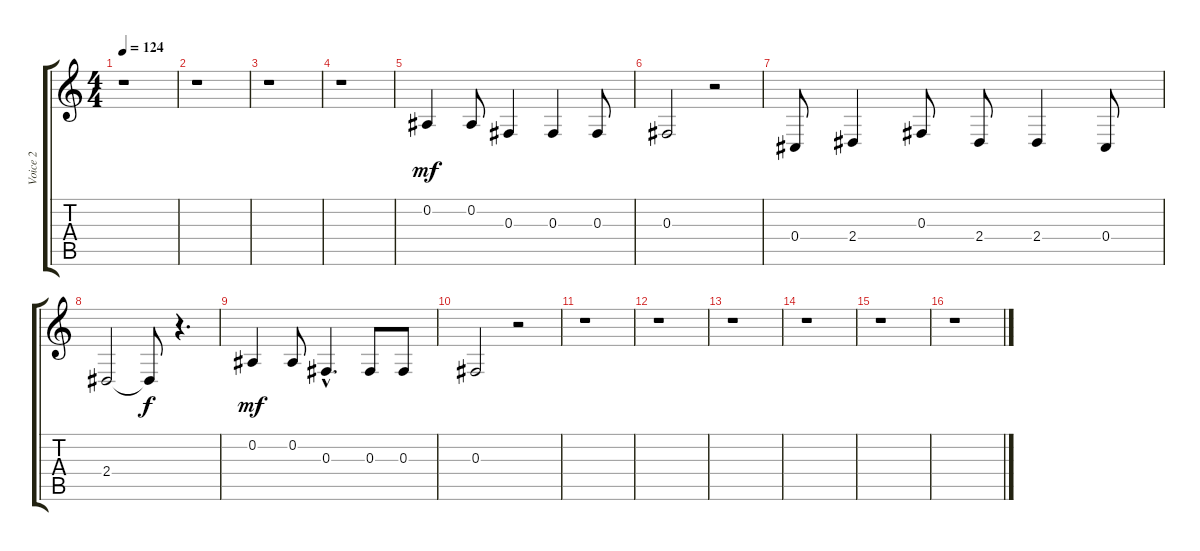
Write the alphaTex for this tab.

\track ("Voice 2" "Voice 2") {instrument baritonesax}
\staff {score tabs}
\tuning (Eb4 Bb3 Gb3 Db3 Ab2 Eb2) {hide}
\ts (4 4)
\tempo 124
\clef g2
\ks c
r.1{dy mf} |
r.1 |
r.1 |
r.1 |
0.2.4 0.2.8 0.3.4 0.3.4 0.3.8 |
0.3.2 r.2 |
0.4.8 2.4.4 0.3.8 2.4.8 2.4.4 0.4.8 |
2.4.2 2.4{t}.8{dy f} r.4{d} |
0.2.4{dy mf} 0.2.8 0.3{hac}.4{d} 0.3.8 0.3.8 |
0.3.2 r.2 |
r.1 |
r.1 |
r.1 |
r.1 |
r.1 |
r.1
